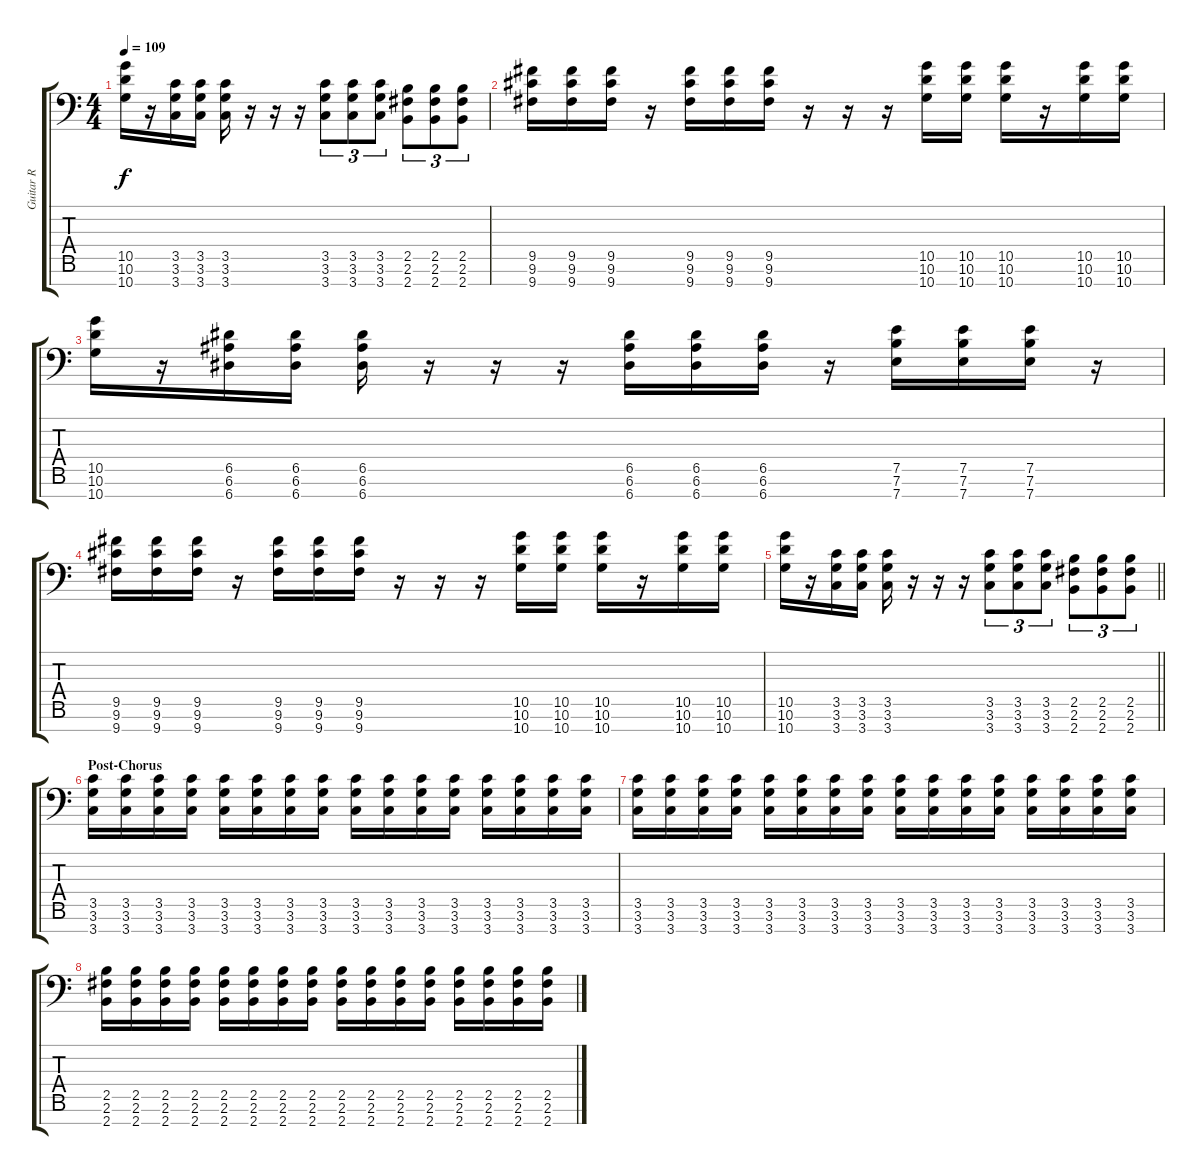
\track ("Guitar R" "Guitar R") {instrument overdrivenguitar}
\staff {score tabs}
\tuning (E4 B3 G3 D3 A2 E2 A1) {hide}
\ts (4 4)
\tempo 109
\clef f4
\ks c
(10.5 10.6 10.7).16{dy f} r.16 (3.5 3.6 3.7).16 (3.5 3.6 3.7).16 (3.5 3.6 3.7).16 r.16 r.16 r.16 (3.5 3.6 3.7).8{tu (3 2)} (3.5 3.6 3.7).8{tu (3 2)} (3.5 3.6 3.7).8{tu (3 2)} (2.5 2.6 2.7).8{tu (3 2)} (2.5 2.6 2.7).8{tu (3 2)} (2.5 2.6 2.7).8{tu (3 2)} |
(9.5 9.6 9.7).16 (9.5 9.6 9.7).16 (9.5 9.6 9.7).16 r.16 (9.5 9.6 9.7).16 (9.5 9.6 9.7).16 (9.5 9.6 9.7).16 r.16 r.16 r.16 (10.5 10.6 10.7).16 (10.5 10.6 10.7).16 (10.5 10.6 10.7).16 r.16 (10.5 10.6 10.7).16 (10.5 10.6 10.7).16 |
(10.5 10.6 10.7).16 r.16 (6.5 6.6 6.7).16 (6.5 6.6 6.7).16 (6.5 6.6 6.7).16 r.16 r.16 r.16 (6.5 6.6 6.7).16 (6.5 6.6 6.7).16 (6.5 6.6 6.7).16 r.16 (7.5 7.6 7.7).16 (7.5 7.6 7.7).16 (7.5 7.6 7.7).16 r.16 |
(9.5 9.6 9.7).16 (9.5 9.6 9.7).16 (9.5 9.6 9.7).16 r.16 (9.5 9.6 9.7).16 (9.5 9.6 9.7).16 (9.5 9.6 9.7).16 r.16 r.16 r.16 (10.5 10.6 10.7).16 (10.5 10.6 10.7).16 (10.5 10.6 10.7).16 r.16 (10.5 10.6 10.7).16 (10.5 10.6 10.7).16 |
\barLineRight lightlight
(10.5 10.6 10.7).16 r.16 (3.5 3.6 3.7).16 (3.5 3.6 3.7).16 (3.5 3.6 3.7).16 r.16 r.16 r.16 (3.5 3.6 3.7).8{tu (3 2)} (3.5 3.6 3.7).8{tu (3 2)} (3.5 3.6 3.7).8{tu (3 2)} (2.5 2.6 2.7).8{tu (3 2)} (2.5 2.6 2.7).8{tu (3 2)} (2.5 2.6 2.7).8{tu (3 2)} |
\section ("" "Post-Chorus")
(3.5 3.6 3.7).16 (3.5 3.6 3.7).16 (3.5 3.6 3.7).16 (3.5 3.6 3.7).16 (3.5 3.6 3.7).16 (3.5 3.6 3.7).16 (3.5 3.6 3.7).16 (3.5 3.6 3.7).16 (3.5 3.6 3.7).16 (3.5 3.6 3.7).16 (3.5 3.6 3.7).16 (3.5 3.6 3.7).16 (3.5 3.6 3.7).16 (3.5 3.6 3.7).16 (3.5 3.6 3.7).16 (3.5 3.6 3.7).16 |
(3.5 3.6 3.7).16 (3.5 3.6 3.7).16 (3.5 3.6 3.7).16 (3.5 3.6 3.7).16 (3.5 3.6 3.7).16 (3.5 3.6 3.7).16 (3.5 3.6 3.7).16 (3.5 3.6 3.7).16 (3.5 3.6 3.7).16 (3.5 3.6 3.7).16 (3.5 3.6 3.7).16 (3.5 3.6 3.7).16 (3.5 3.6 3.7).16 (3.5 3.6 3.7).16 (3.5 3.6 3.7).16 (3.5 3.6 3.7).16 |
(2.5 2.6 2.7).16 (2.5 2.6 2.7).16 (2.5 2.6 2.7).16 (2.5 2.6 2.7).16 (2.5 2.6 2.7).16 (2.5 2.6 2.7).16 (2.5 2.6 2.7).16 (2.5 2.6 2.7).16 (2.5 2.6 2.7).16 (2.5 2.6 2.7).16 (2.5 2.6 2.7).16 (2.5 2.6 2.7).16 (2.5 2.6 2.7).16 (2.5 2.6 2.7).16 (2.5 2.6 2.7).16 (2.5 2.6 2.7).16
